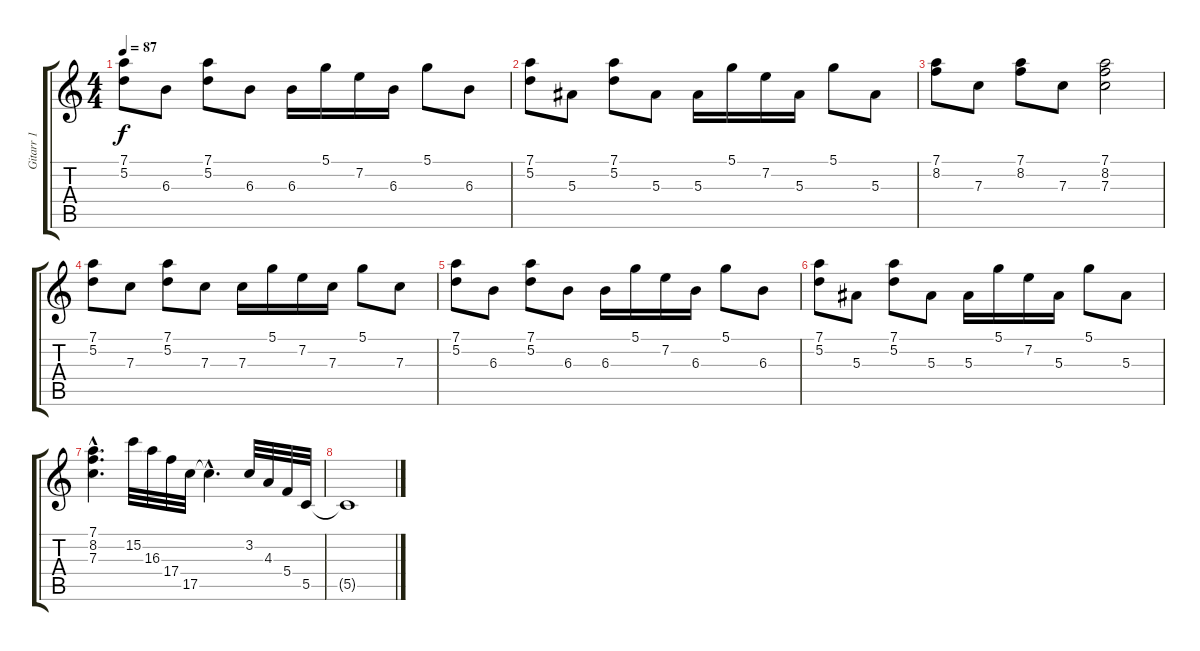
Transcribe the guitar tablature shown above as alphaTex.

\track ("Gitarr 1" "Gitarr 1") {instrument electricguitarclean}
\staff {score tabs}
\tuning (D4 A3 F3 C3 G2 D2) {hide}
\ts (4 4)
\tempo 87
\clef g2
\ks c
(7.1 5.2).8{dy f} 6.3.8 (7.1 5.2).8 6.3.8 6.3.16 5.1.16 7.2.16 6.3.16 5.1.8 6.3.8 |
(7.1 5.2).8 5.3.8 (7.1 5.2).8 5.3.8 5.3.16 5.1.16 7.2.16 5.3.16 5.1.8 5.3.8 |
(7.1 8.2).8 7.3.8 (7.1 8.2).8 7.3.8 (7.1 8.2 7.3).2 |
(7.1 5.2).8 7.3.8 (7.1 5.2).8 7.3.8 7.3.16 5.1.16 7.2.16 7.3.16 5.1.8 7.3.8 |
(7.1 5.2).8 6.3.8 (7.1 5.2).8 6.3.8 6.3.16 5.1.16 7.2.16 6.3.16 5.1.8 6.3.8 |
(7.1 5.2).8 5.3.8 (7.1 5.2).8 5.3.8 5.3.16 5.1.16 7.2.16 5.3.16 5.1.8 5.3.8 |
(7.1{hac} 8.2{hac} 7.3{hac}).4{d} 15.2.32 16.3.32 17.4.32 17.5.32 17.5{hac t}.4{d} 3.2.32 4.3.32 5.4.32 5.5.32 |
5.5{t}.1
